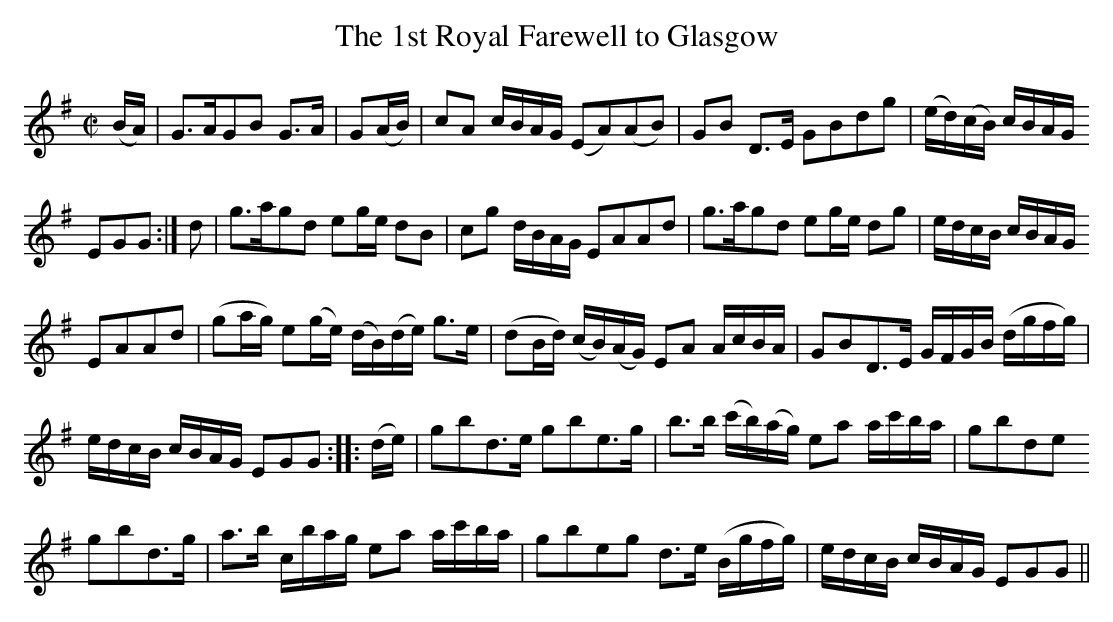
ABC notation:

X:1.1
T: The 1st Royal Farewell to Glasgow
M:C|
L:1/8
K:G
(B/A/) | G>AGB G>A | G(A/B/) | cA c/B/A/G/ (EA)(AB) | GB D>E GBdg | (e/d/)(c/B/) c/B/A/G/
EGG:| d | g>agd eg/e/ dB | cg d/B/A/G/ EAAd | g>agd eg/e/ dg | e/d/c/B/ c/B/A/G/
EAAd | (ga/g/) e(g/e/) (d/B/)(d/e/) g>e | (dB/d/) (c/B/)(A/G/) EA A/c/B/A/ | GBD>E G/F/G/B/ (d/g/f/g/) |
e/d/c/B/ c/B/A/G/ EGG :|: (d/e/) | gbd>e gbe>g | b>b (c'/b/)(a/g/) ea a/c'/b/a/ | gbde
gbd>g | a>b c/b/a/g/ ea a/c'/b/a/ | gbeg d>e (B/g/f/g/) | e/d/c/B/ c/B/A/G/ EGG ||
